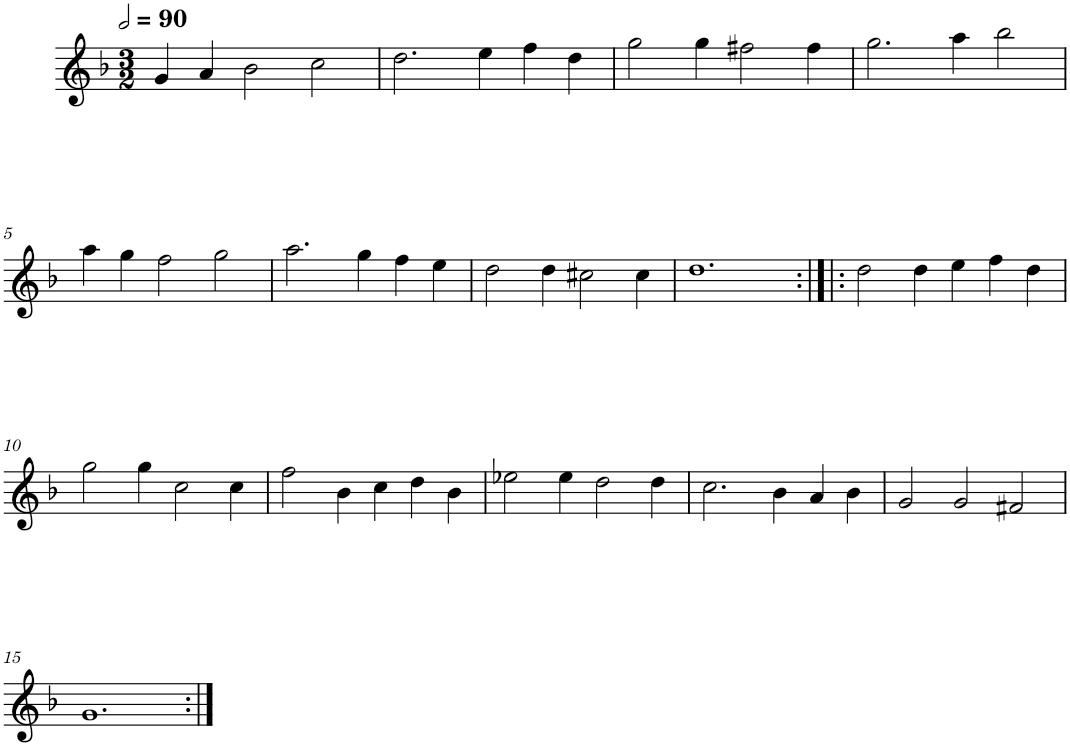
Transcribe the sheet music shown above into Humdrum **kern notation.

**kern
*part1
*staff1
*I"Quatre parties
*clefG2
*k[b-]
*M3/2
*MM180
=1
4g/
4a/
2b-\
2cc\
=2
2.dd\
4ee\
4ff\
4dd\
=3
2gg\
4gg\
2ff#X\
4ff#\
=4
2.gg\
4aa\
2bb-\
!!LO:LB:g=z
=5
4aa\
4gg\
2ff\
2gg\
=6
2.aa\
4gg\
4ff\
4ee\
=7
2dd\
4dd\
2cc#X\
4cc#\
=8
1.dd
=9:|!|:
2dd\
4dd\
4ee\
4ff\
4dd\
!!LO:LB:g=z
=10
2gg\
4gg\
2cc\
4cc\
=11
2ff\
4b-\
4cc\
4dd\
4b-\
=12
2ee-X\
4ee-\
2dd\
4dd\
=13
2.cc\
4b-\
4a/
4b-\
=14
2g/
2g/
2f#X/
!!LO:LB:g=z
=15
1.g
=:|!
*-
